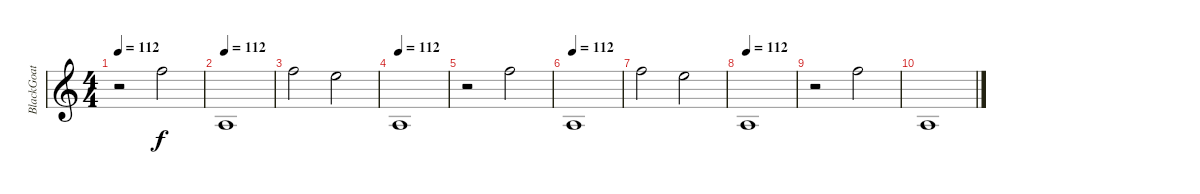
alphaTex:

\track ("BlackGoat" "BlackGoat") {instrument brightacousticpiano}
\staff {score}
\tuning (E4 B3 G3 D3 A2 E2) {hide}
\ts (4 4)
\tempo 112
\clef g2
\ks c
r.2{dy f} 13.1.2 |
\tempo 112
2.3.1 |
13.1.2 12.1.2 |
\tempo 112
2.3.1 |
r.2 13.1.2 |
\tempo 112
2.3.1 |
13.1.2 12.1.2 |
\tempo 112
2.3.1 |
r.2 13.1.2 |
2.3.1
